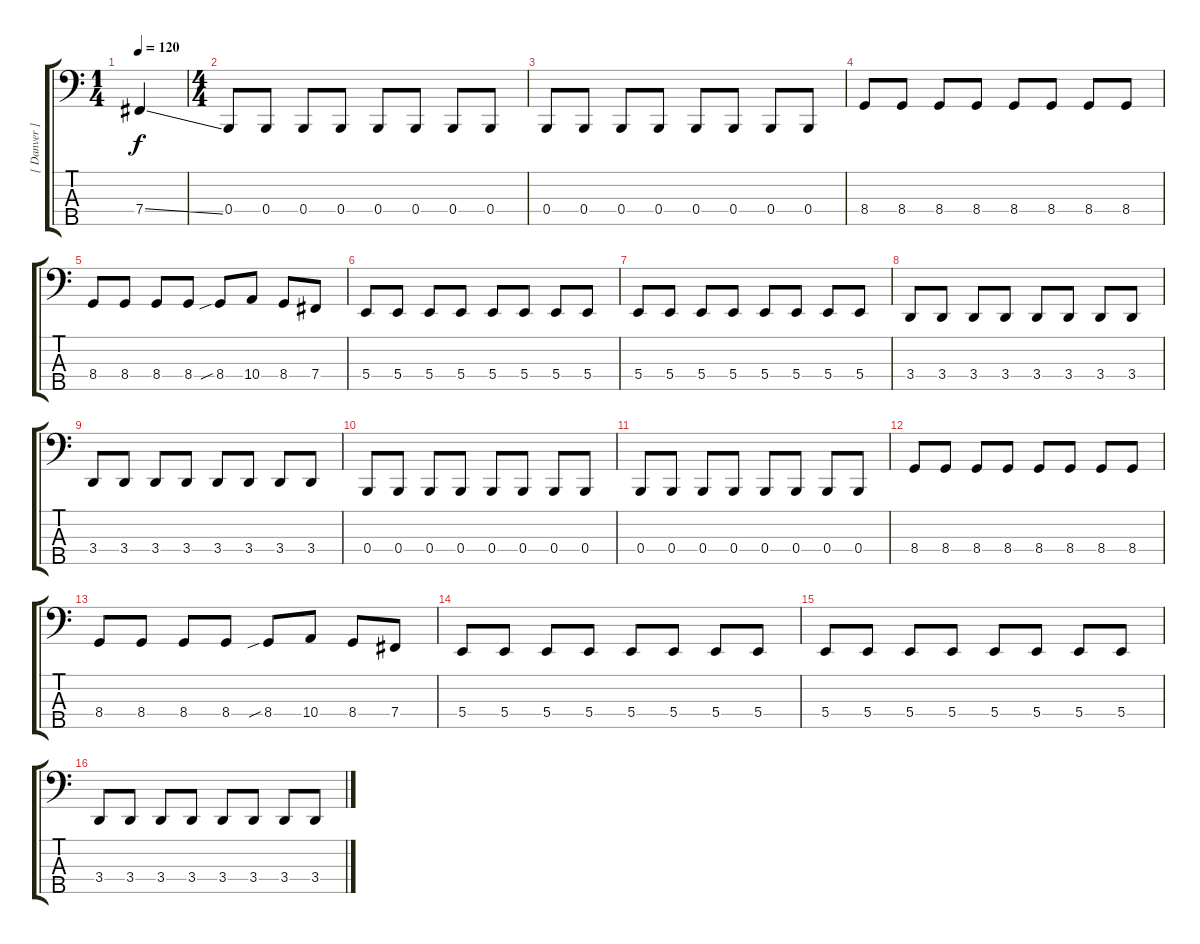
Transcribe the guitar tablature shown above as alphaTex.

\track ("[ Danver ]" "[ Danver ]") {instrument electricbassfinger}
\staff {score tabs}
\tuning (E2 B1 Gb1 B0 Ab0) {hide}
\ts (1 4)
\tempo 120
\clef f4
\ks c
7.4{ss}.4{dy f instrument electricbassfinger} |
\ts (4 4)
0.4.8 0.4.8 0.4.8 0.4.8 0.4.8 0.4.8 0.4.8 0.4.8 |
0.4.8 0.4.8 0.4.8 0.4.8 0.4.8 0.4.8 0.4.8 0.4.8 |
8.4.8 8.4.8 8.4.8 8.4.8 8.4.8 8.4.8 8.4.8 8.4.8 |
8.4.8 8.4.8 8.4.8 8.4.8 8.4{sib}.8 10.4.8 8.4.8 7.4.8 |
5.4.8 5.4.8 5.4.8 5.4.8 5.4.8 5.4.8 5.4.8 5.4.8 |
5.4.8 5.4.8 5.4.8 5.4.8 5.4.8 5.4.8 5.4.8 5.4.8 |
3.4.8 3.4.8 3.4.8 3.4.8 3.4.8 3.4.8 3.4.8 3.4.8 |
3.4.8 3.4.8 3.4.8 3.4.8 3.4.8 3.4.8 3.4.8 3.4.8 |
0.4.8 0.4.8 0.4.8 0.4.8 0.4.8 0.4.8 0.4.8 0.4.8 |
0.4.8 0.4.8 0.4.8 0.4.8 0.4.8 0.4.8 0.4.8 0.4.8 |
8.4.8 8.4.8 8.4.8 8.4.8 8.4.8 8.4.8 8.4.8 8.4.8 |
8.4.8 8.4.8 8.4.8 8.4.8 8.4{sib}.8 10.4.8 8.4.8 7.4.8 |
5.4.8 5.4.8 5.4.8 5.4.8 5.4.8 5.4.8 5.4.8 5.4.8 |
5.4.8 5.4.8 5.4.8 5.4.8 5.4.8 5.4.8 5.4.8 5.4.8 |
3.4.8 3.4.8 3.4.8 3.4.8 3.4.8 3.4.8 3.4.8 3.4.8
